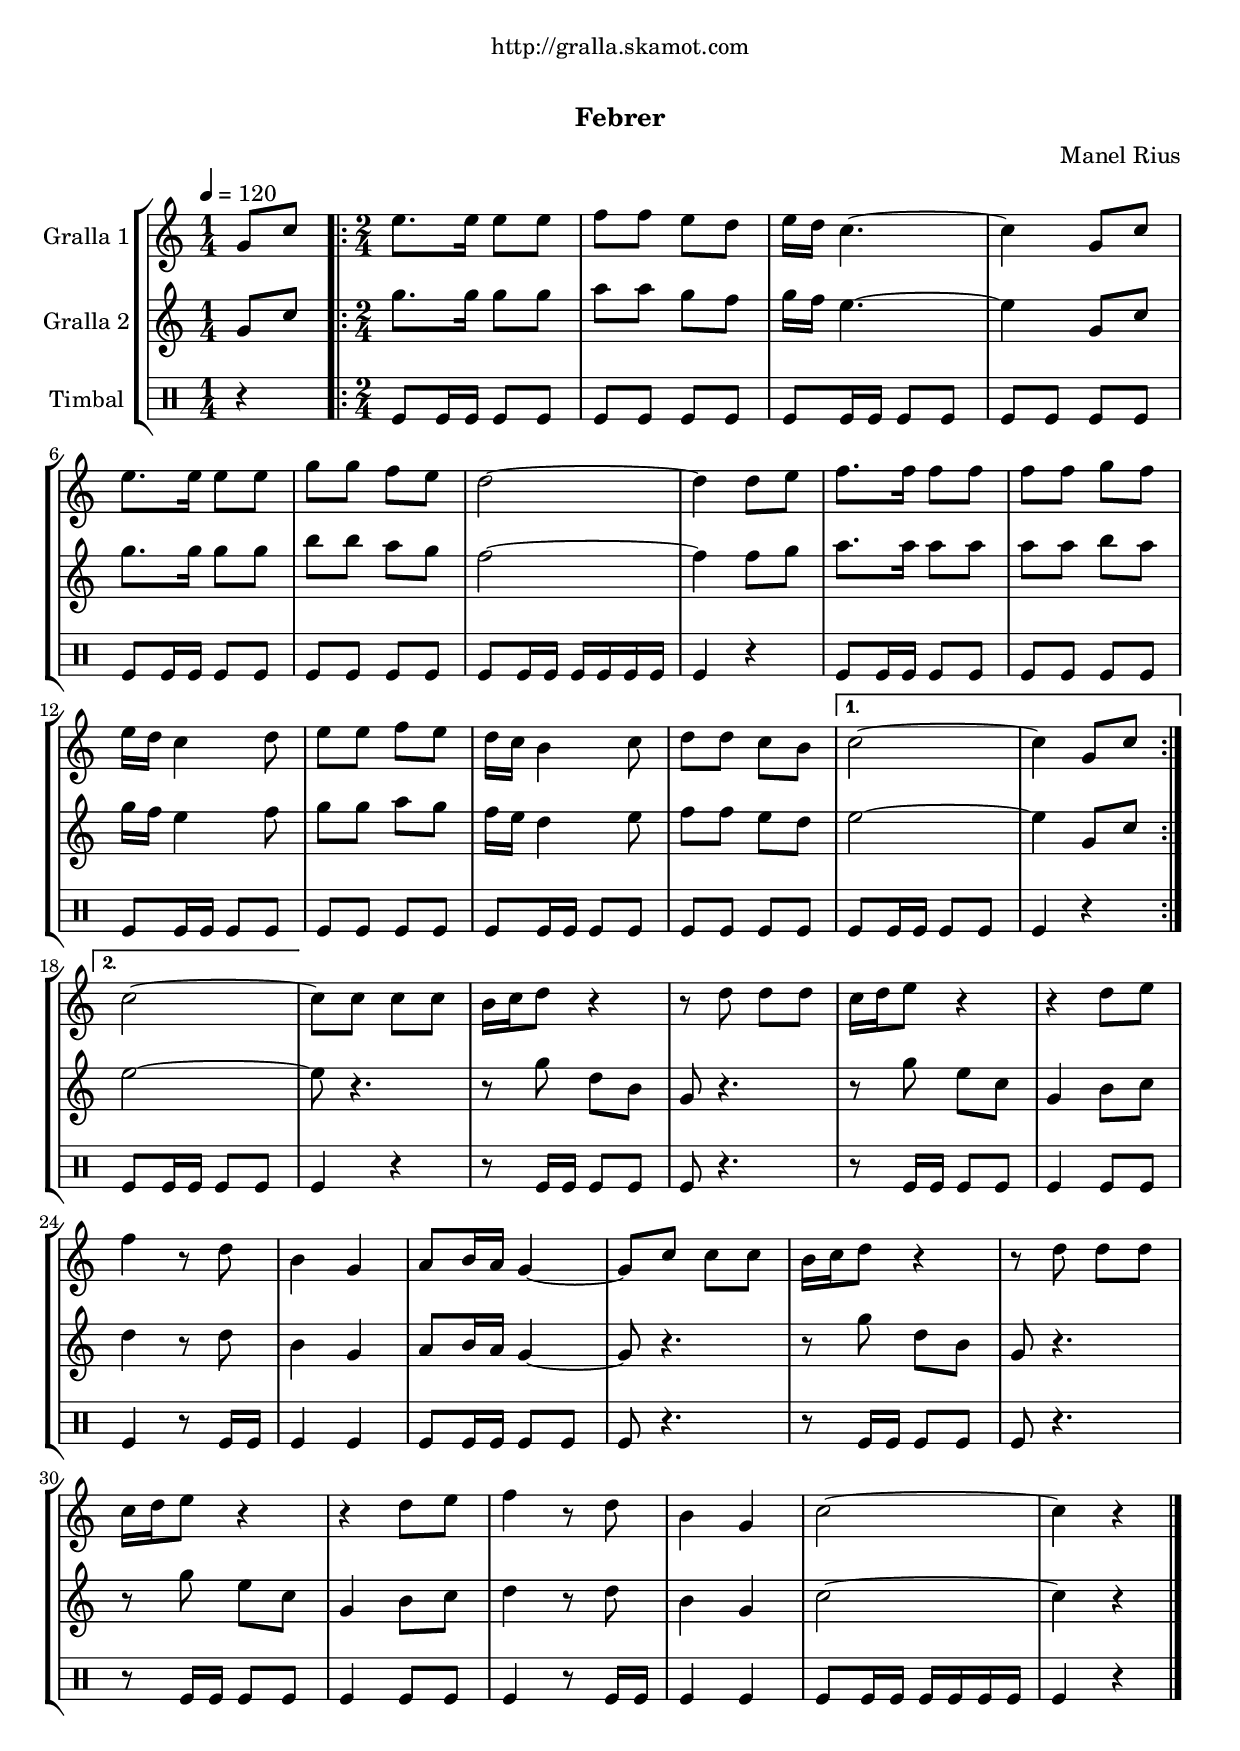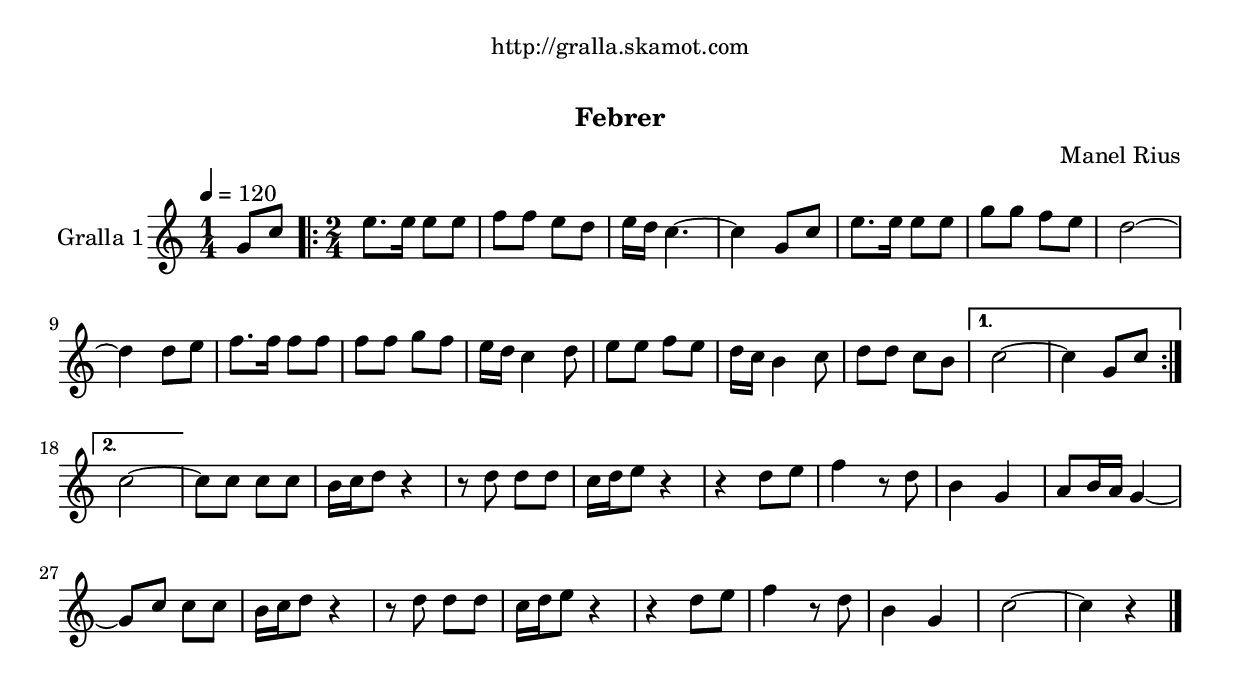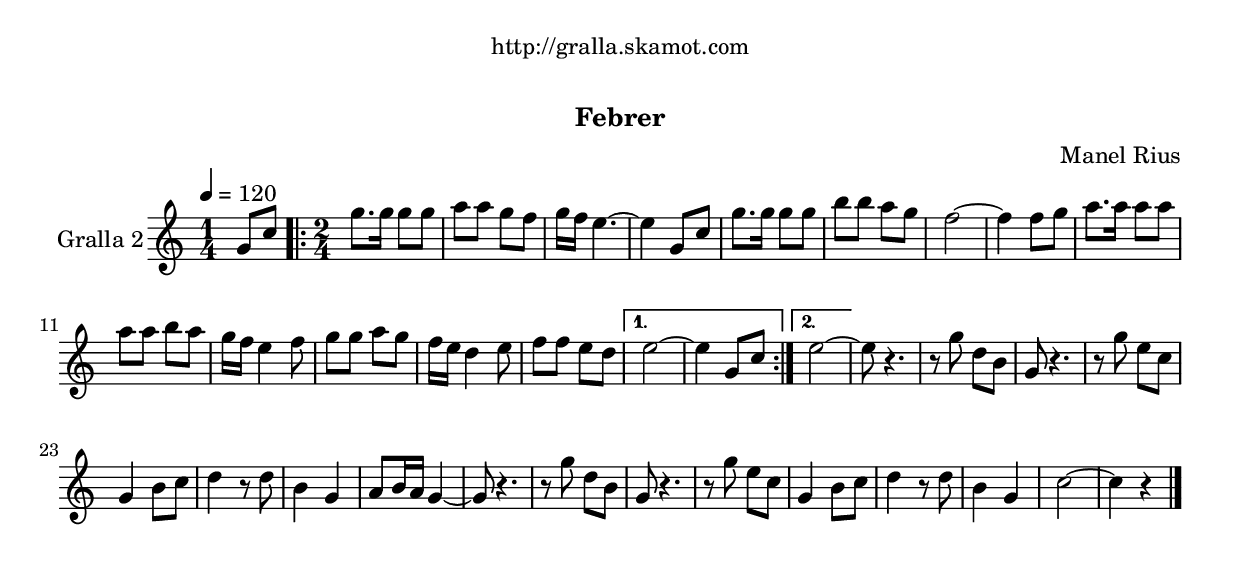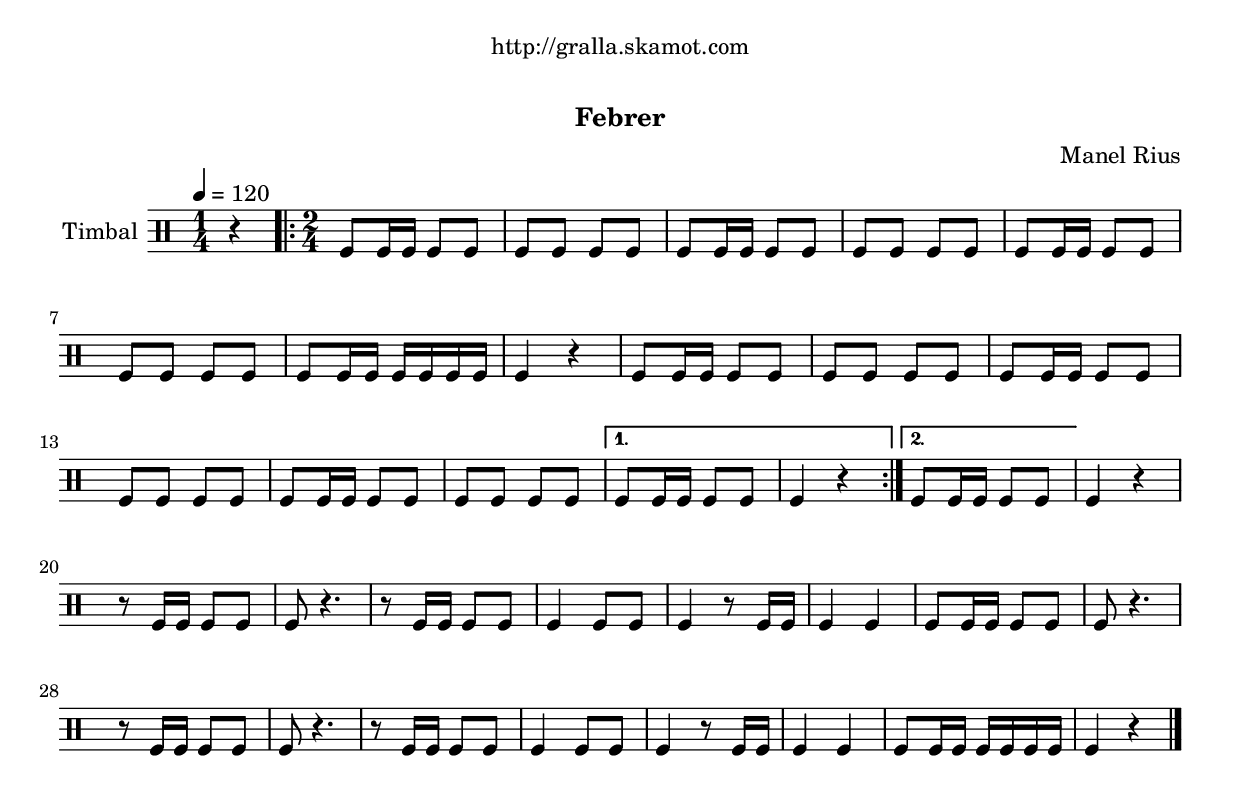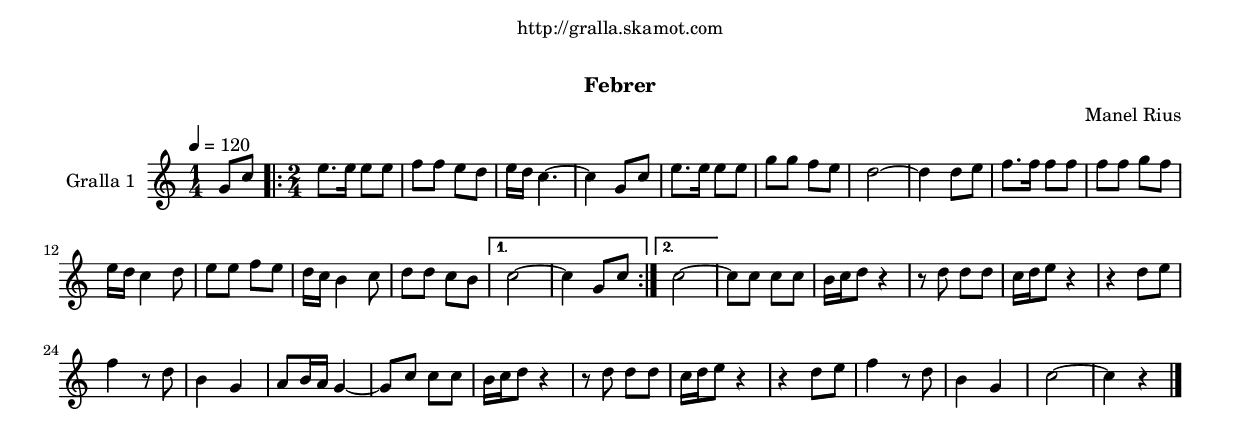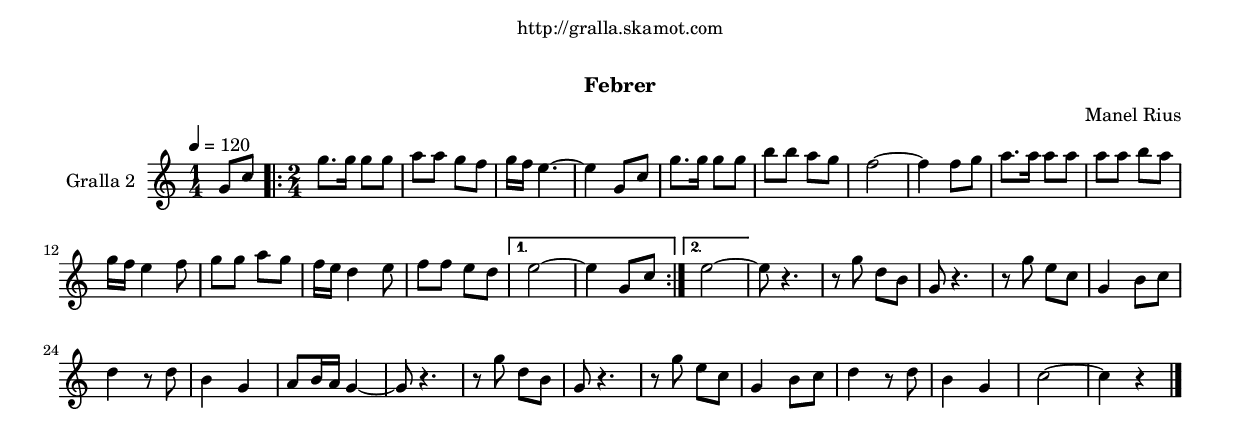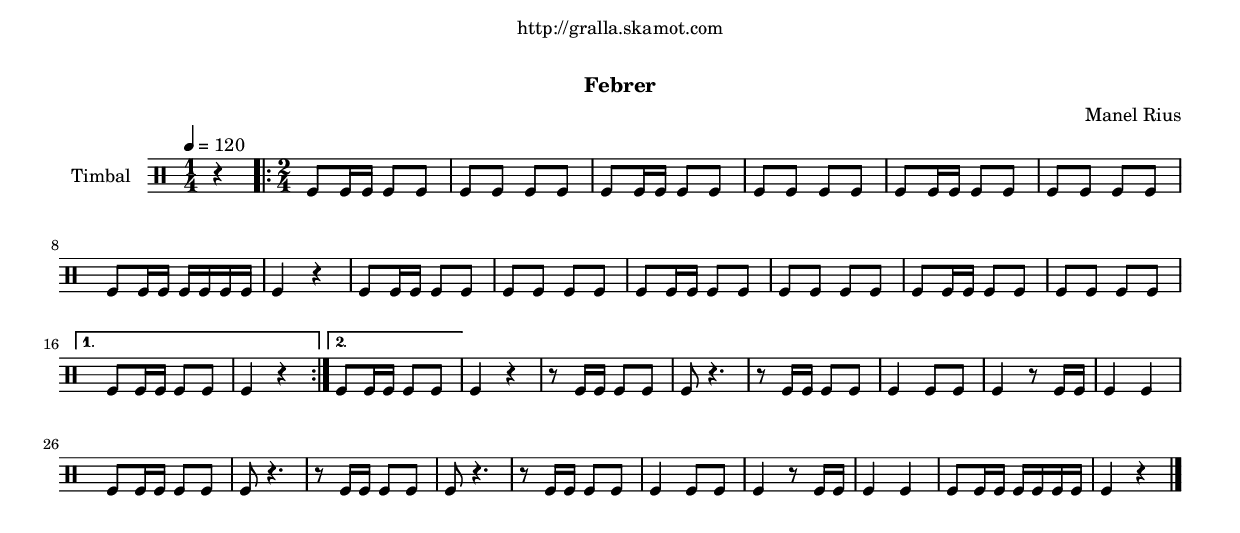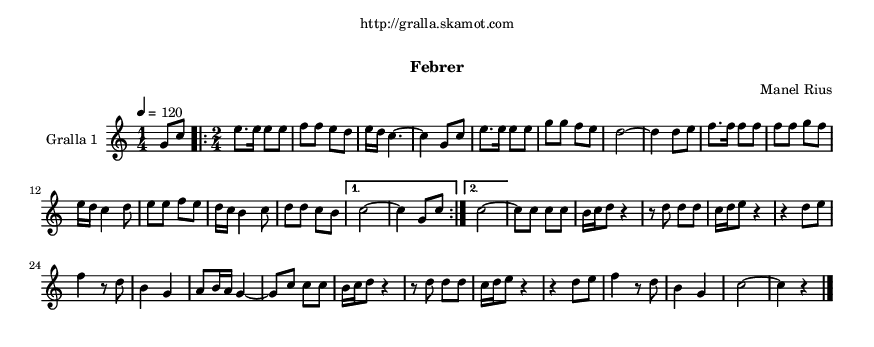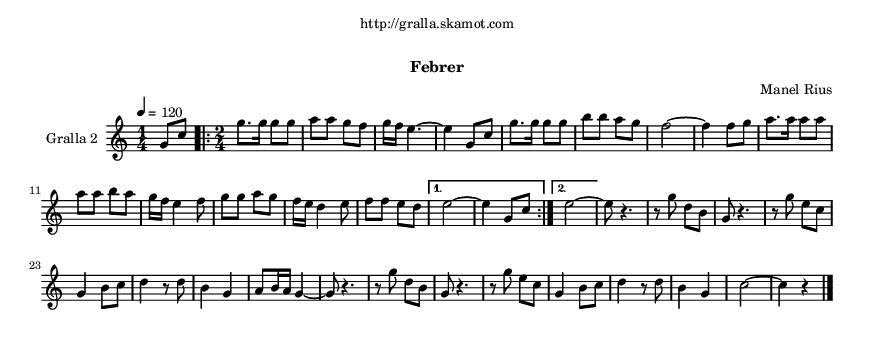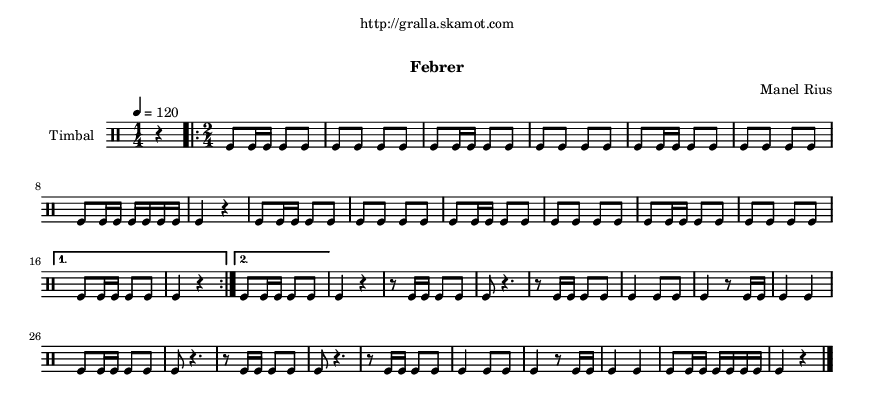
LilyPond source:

\version "2.16.0"

\header {
  dedication="http://gralla.skamot.com"
  title="  "
  subtitle="Febrer"
  subsubtitle=""
  poet=""
  meter=""
  piece=""
  composer="Manel Rius"
  arranger=""
  opus=""
  instrument=""
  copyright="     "
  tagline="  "
}

liniaroAa =
\relative g'
{
  \tempo 4=120
  \clef treble
  \key c \major
  \time 1/4
  g8 c  |
  \time 2/4   \repeat volta 2 { e8. e16 e8 e  |
  f8 f e d  |
  e16 d c4. ~  |
  %05
  c4 g8 c  |
  e8. e16 e8 e  |
  g8 g f e  |
  d2 ~  |
  d4 d8 e  |
  %10
  f8. f16 f8 f  |
  f8 f g f  |
  e16 d c4 d8  |
  e8 e f e  |
  d16 c b4 c8  |
  %15
  d8 d c b }
  \alternative { { c2 ~  |
  c4 g8 c }
  { c2 ~ } }
  c8 c c c  |
  %20
  b16 c d8 r4  |
  r8 d d d  |
  c16 d e8 r4  |
  r4 d8 e  |
  f4 r8 d  |
  %25
  b4 g  |
  a8 b16 a g4 ~  |
  g8 c c c  |
  b16 c d8 r4  |
  r8 d d d  |
  %30
  c16 d e8 r4  |
  r4 d8 e  |
  f4 r8 d  |
  b4 g  |
  c2 ~  |
  %35
  c4 r4  \bar "|." % kompletite
}

liniaroAb =
\relative g'
{
  \tempo 4=120
  \clef treble
  \key c \major
  \time 1/4
  g8 c  |
  \time 2/4   \repeat volta 2 { g'8. g16 g8 g  |
  a8 a g f  |
  g16 f e4. ~  |
  %05
  e4 g,8 c  |
  g'8. g16 g8 g  |
  b8 b a g  |
  f2 ~  |
  f4 f8 g  |
  %10
  a8. a16 a8 a  |
  a8 a b a  |
  g16 f e4 f8  |
  g8 g a g  |
  f16 e d4 e8  |
  %15
  f8 f e d }
  \alternative { { e2 ~  |
  e4 g,8 c }
  { e2 ~ } }
  e8 r4.  |
  %20
  r8 g d b  |
  g8 r4.  |
  r8 g' e c  |
  g4 b8 c  |
  d4 r8 d  |
  %25
  b4 g  |
  a8 b16 a g4 ~  |
  g8 r4.  |
  r8 g' d b  |
  g8 r4.  |
  %30
  r8 g' e c  |
  g4 b8 c  |
  d4 r8 d  |
  b4 g  |
  c2 ~  |
  %35
  c4 r4  \bar "|." % kompletite
}

liniaroAc =
\drummode
{
  \tempo 4=120
  \time 1/4
  r4  |
  \time 2/4   \repeat volta 2 { tomfl8 tomfl16 tomfl tomfl8 tomfl  |
  tomfl8 tomfl tomfl tomfl  |
  tomfl8 tomfl16 tomfl tomfl8 tomfl  |
  %05
  tomfl8 tomfl tomfl tomfl  |
  tomfl8 tomfl16 tomfl tomfl8 tomfl  |
  tomfl8 tomfl tomfl tomfl  |
  tomfl8 tomfl16 tomfl tomfl tomfl tomfl tomfl  |
  tomfl4 r  |
  %10
  tomfl8 tomfl16 tomfl tomfl8 tomfl  |
  tomfl8 tomfl tomfl tomfl  |
  tomfl8 tomfl16 tomfl tomfl8 tomfl  |
  tomfl8 tomfl tomfl tomfl  |
  tomfl8 tomfl16 tomfl tomfl8 tomfl  |
  %15
  tomfl8 tomfl tomfl tomfl }
  \alternative { { tomfl8 tomfl16 tomfl tomfl8 tomfl  |
  tomfl4 r }
  { tomfl8 tomfl16 tomfl tomfl8 tomfl } }
  tomfl4 r  |
  %20
  r8 tomfl16 tomfl tomfl8 tomfl  |
  tomfl8 r4.  |
  r8 tomfl16 tomfl tomfl8 tomfl  |
  tomfl4 tomfl8 tomfl  |
  tomfl4 r8 tomfl16 tomfl  |
  %25
  tomfl4 tomfl  |
  tomfl8 tomfl16 tomfl tomfl8 tomfl  |
  tomfl8 r4.  |
  r8 tomfl16 tomfl tomfl8 tomfl  |
  tomfl8 r4.  |
  %30
  r8 tomfl16 tomfl tomfl8 tomfl  |
  tomfl4 tomfl8 tomfl  |
  tomfl4 r8 tomfl16 tomfl  |
  tomfl4 tomfl  |
  tomfl8 tomfl16 tomfl tomfl tomfl tomfl tomfl  |
  %35
  tomfl4 r4  \bar "|." % kompletite
}

\book {

\paper {
  print-page-number = false
  #(set-paper-size "a4")
  #(layout-set-staff-size 20)
}

\bookpart {
  \score {
    \new StaffGroup {
      \override Score.RehearsalMark #'self-alignment-X = #LEFT
      <<
        \new Staff \with {instrumentName = #"Gralla 1" } \liniaroAa
        \new Staff \with {instrumentName = #"Gralla 2" } \liniaroAb
        \new DrumStaff \with {instrumentName = #"Timbal" } \liniaroAc
      >>
    }
    \layout {}
  }\score { \unfoldRepeats
    \new StaffGroup {
      \override Score.RehearsalMark #'self-alignment-X = #LEFT
      <<
        \new Staff \with {instrumentName = #"Gralla 1" } \liniaroAa
        \new Staff \with {instrumentName = #"Gralla 2" } \liniaroAb
        \new DrumStaff \with {instrumentName = #"Timbal" } \liniaroAc
      >>
    }
    \midi {}
  }
}

\bookpart {
  \header {}
  \score {
    \new StaffGroup {
      \override Score.RehearsalMark #'self-alignment-X = #LEFT
      <<
        \new Staff \with {instrumentName = #"Gralla 1" } \liniaroAa
      >>
    }
    \layout {}
  }\score { \unfoldRepeats
    \new StaffGroup {
      \override Score.RehearsalMark #'self-alignment-X = #LEFT
      <<
        \new Staff \with {instrumentName = #"Gralla 1" } \liniaroAa
      >>
    }
    \midi {}
  }
}

\bookpart {
  \header {}
  \score {
    \new StaffGroup {
      \override Score.RehearsalMark #'self-alignment-X = #LEFT
      <<
        \new Staff \with {instrumentName = #"Gralla 2" } \liniaroAb
      >>
    }
    \layout {}
  }\score { \unfoldRepeats
    \new StaffGroup {
      \override Score.RehearsalMark #'self-alignment-X = #LEFT
      <<
        \new Staff \with {instrumentName = #"Gralla 2" } \liniaroAb
      >>
    }
    \midi {}
  }
}

\bookpart {
  \header {}
  \score {
    \new StaffGroup {
      \override Score.RehearsalMark #'self-alignment-X = #LEFT
      <<
        \new DrumStaff \with {instrumentName = #"Timbal" } \liniaroAc
      >>
    }
    \layout {}
  }\score { \unfoldRepeats
    \new StaffGroup {
      \override Score.RehearsalMark #'self-alignment-X = #LEFT
      <<
        \new DrumStaff \with {instrumentName = #"Timbal" } \liniaroAc
      >>
    }
    \midi {}
  }
}

}

\book {

\paper {
  print-page-number = false
  #(set-paper-size "a5landscape")
  #(layout-set-staff-size 16)
}

\bookpart {
  \header {}
  \score {
    \new StaffGroup {
      \override Score.RehearsalMark #'self-alignment-X = #LEFT
      <<
        \new Staff \with {instrumentName = #"Gralla 1" } \liniaroAa
      >>
    }
    \layout {}
  }
}

\bookpart {
  \header {}
  \score {
    \new StaffGroup {
      \override Score.RehearsalMark #'self-alignment-X = #LEFT
      <<
        \new Staff \with {instrumentName = #"Gralla 2" } \liniaroAb
      >>
    }
    \layout {}
  }
}

\bookpart {
  \header {}
  \score {
    \new StaffGroup {
      \override Score.RehearsalMark #'self-alignment-X = #LEFT
      <<
        \new DrumStaff \with {instrumentName = #"Timbal" } \liniaroAc
      >>
    }
    \layout {}
  }
}

}

\book {

\paper {
  print-page-number = false
  #(set-paper-size "a6landscape")
  #(layout-set-staff-size 12)
}

\bookpart {
  \header {}
  \score {
    \new StaffGroup {
      \override Score.RehearsalMark #'self-alignment-X = #LEFT
      <<
        \new Staff \with {instrumentName = #"Gralla 1" } \liniaroAa
      >>
    }
    \layout {}
  }
}

\bookpart {
  \header {}
  \score {
    \new StaffGroup {
      \override Score.RehearsalMark #'self-alignment-X = #LEFT
      <<
        \new Staff \with {instrumentName = #"Gralla 2" } \liniaroAb
      >>
    }
    \layout {}
  }
}

\bookpart {
  \header {}
  \score {
    \new StaffGroup {
      \override Score.RehearsalMark #'self-alignment-X = #LEFT
      <<
        \new DrumStaff \with {instrumentName = #"Timbal" } \liniaroAc
      >>
    }
    \layout {}
  }
}

}

